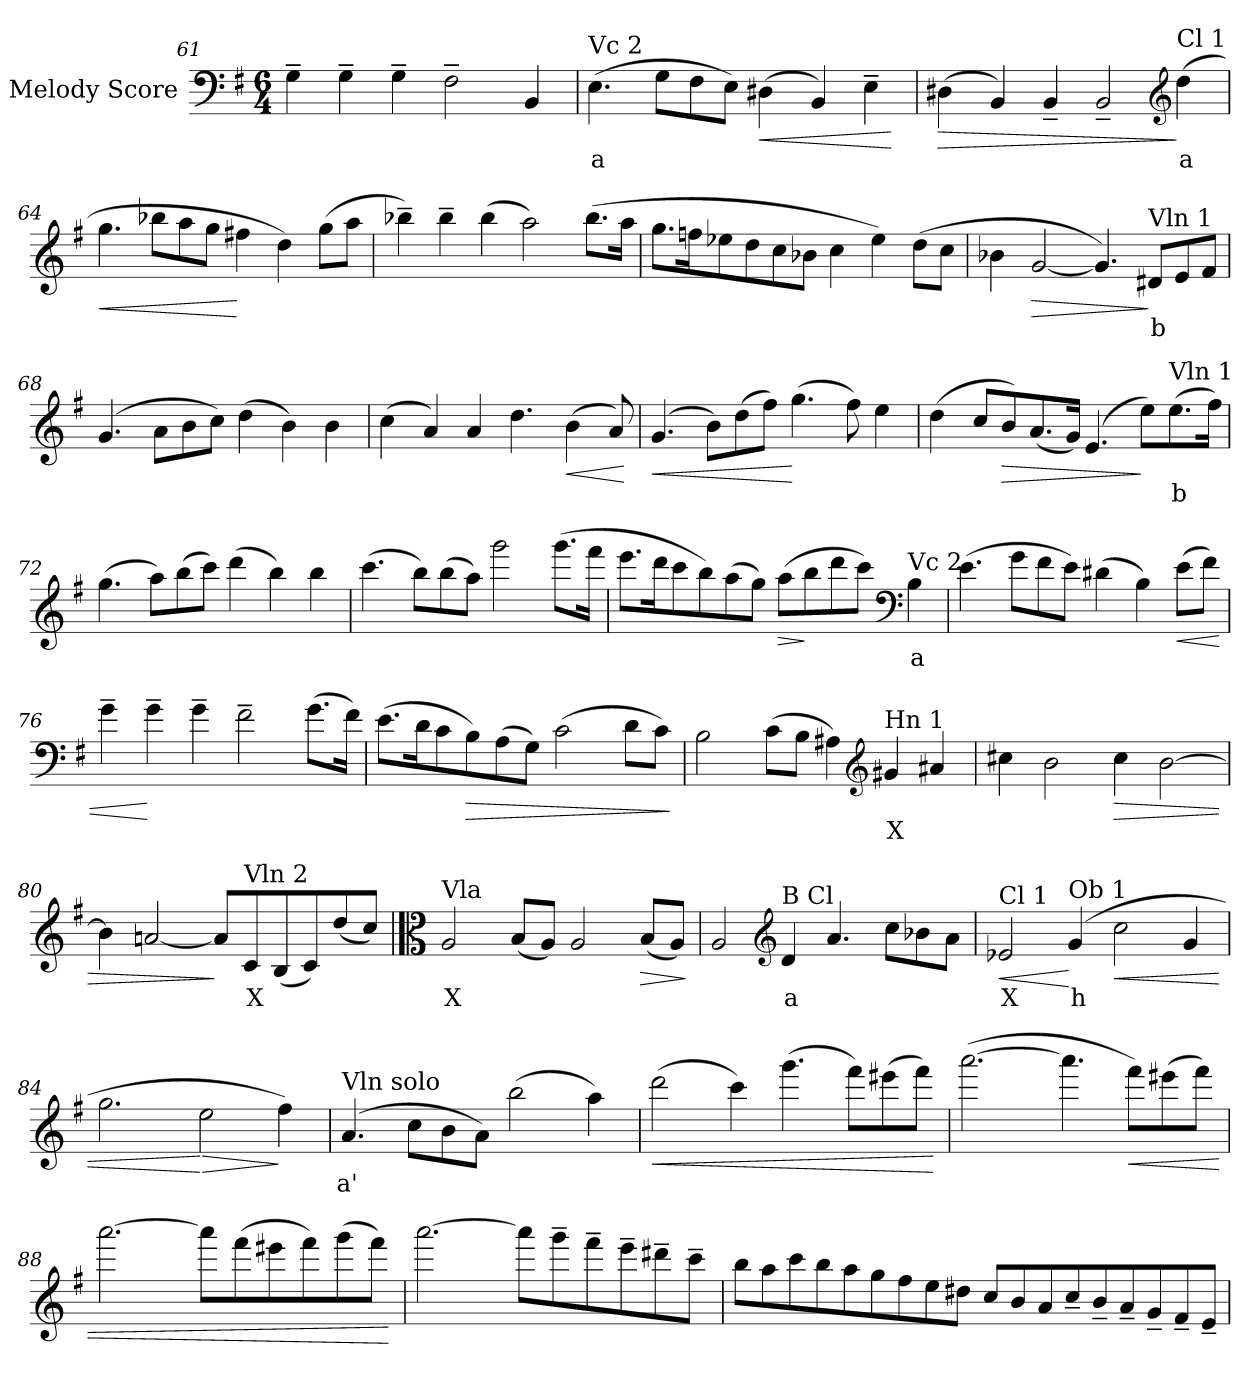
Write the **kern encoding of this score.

**kern	**text	**dynam
*part1	*part1	*part1
*staff1	*staff1	*staff1
*I"Melody Score	*	*
*clefF4	*	*
*k[f#]	*	*
*M6/4	*	*
=61	=61	=61
4G~\	.	.
4G~\	.	.
4G~\	.	.
2F#~\	.	.
4BB/	.	.
=62	=62	=62
!LO:TX:a:t=Vc 2	!	!
!	!LO:LY:b:color=#FF0000	!
(4.E\	a	.
8G\L	.	.
8F#\	.	.
8E\J)	.	.
!	!	!LO:HP:b
(4D#X\	.	<
4BB/)	.	.
4E~\	.	.
.	.	[
=63	=63	=63
!	!	!LO:HP:b
(4D#X\	.	>
4BB/)	.	.
4BB~/	.	.
2BB~/	.	.
*clefG2	*	*
!LO:TX:a:t=Cl 1	!	!
!	!LO:LY:b:color=#FF0000	!
(4dd\	a	]
=64	=64	=64
!	!	!LO:HP:b
4.gg\	.	<
8bb-\L	.	.
8aa\	.	.
8gg\J	.	.
4ff#X\	.	[
4dd\)	.	.
(8gg\L	.	.
8aa\J	.	.
=65	=65	=65
4bb-~\)	.	.
4bb-~\	.	.
(4bb-\	.	.
2aa\)	.	.
(8.bb-\L	.	.
16aa\Jk	.	.
=66	=66	=66
8.gg\L	.	.
16ff\K	.	.
8ee-\	.	.
8dd\	.	.
8cc\	.	.
8b-\J	.	.
4cc\	.	.
4ee-\)	.	.
(8dd\L	.	.
8cc\J	.	.
=67	=67	=67
4b-\	.	.
!	!	!LO:HP:b
[2g/	.	>
4.g/])	.	.
!LO:TX:a:t=Vln 1	!	!
!	!LO:LY:b:color=#FF0000	!
8d#X/L	b	]
8e/	.	.
8f#/J	.	.
=68	=68	=68
(4.g/	.	.
8a\L	.	.
8b\	.	.
8cc\J)	.	.
(4dd\	.	.
4b\)	.	.
4b\	.	.
=69	=69	=69
(4cc\	.	.
4a/)	.	.
4a/	.	.
4.dd\	.	.
!	!	!LO:HP:b
(4b\	.	<
8a/)	.	.
.	.	[
=70	=70	=70
!	!	!LO:HP:b
(4.g/	.	<
8b\L)	.	.
(8dd\	.	.
8ff#\J)	.	.
(4.gg\	.	[
8ff#\)	.	.
4ee\	.	.
=71	=71	=71
(4dd\	.	.
8cc/L	.	.
!	!	!LO:HP:b
8b/)	.	>
(8.a/	.	.
16g/Jk)	.	.
(4.e/	.	.
8ee\L)	.	]
!LO:TX:a:t=Vln 1	!	!
!	!LO:LY:b:color=#FF0000	!
(8.ee\	b	.
16ff#\Jk)	.	.
=72	=72	=72
(4.gg\	.	.
8aa\L)	.	.
(8bb\	.	.
8ccc\J)	.	.
(4ddd\	.	.
4bb\)	.	.
4bb\	.	.
=73	=73	=73
(4.ccc\	.	.
8bb\L)	.	.
(8bb\	.	.
8aa\J)	.	.
2ggg\	.	.
(8.ggg\L	.	.
16fff#\Jk	.	.
=74	=74	=74
8.eee\L	.	.
16ddd\K	.	.
8ccc\	.	.
8bb\)	.	.
(8aa\	.	.
8gg\J)	.	.
!	!	!LO:HP:b
(8aa\L	.	>
8bb\	.	]
8ddd\	.	.
8ccc\J)	.	.
*clefF4	*	*
!LO:TX:a:t=Vc 2	!	!
!	!LO:LY:b:color=#FF0000	!
4B\	a	.
=75	=75	=75
(4.e\	.	.
8g\L	.	.
8f#\	.	.
8e\J)	.	.
(4d#X\	.	.
4B\)	.	.
!	!	!LO:HP:b
(8e\L	.	<
8f#\J)	.	.
=76	=76	=76
4g~\	.	.
4g~\	.	[
4g~\	.	.
2f#~\	.	.
(8.g\L	.	.
16f#\Jk)	.	.
=77	=77	=77
(8.e\L	.	.
16d\K	.	.
8c\	.	.
!	!	!LO:HP:b
8B\)	.	>
(8A\	.	.
8G\J)	.	.
(2c\	.	.
8d\L	.	.
8c\J)	.	.
.	.	]
=78	=78	=78
2B\	.	.
(8c\L	.	.
8B\J	.	.
4A#X\)	.	.
*clefG2	*	*
!LO:TX:a:t=Hn 1	!	!
!	!LO:LY:b:color=#FF0000	!
4g#X/	X	.
4a#X/	.	.
=79	=79	=79
4cc#X\	.	.
2b\	.	.
!	!	!LO:HP:b
4cc#\	.	>
[2b\	.	.
=80	=80	=80
4b\]	.	.
[2an/	.	.
8a/L]	.	]
!LO:TX:a:t=Vln 2	!	!
!	!LO:LY:b:color=#FF0000	!
8c/	X	.
(8B/	.	.
8c/)	.	.
(8dd/	.	.
8cc/J)	.	.
=81	=81	=81
*clefC3	*	*
!LO:TX:a:t=Vla	!	!
!	!LO:LY:b:color=#FF0000	!
2A/	X	.
(8B/L	.	.
8A/J)	.	.
2A/	.	.
!	!	!LO:HP:b
(8B/L	.	>
8A/J)	.	.
.	.	]
=82	=82	=82
2A/	.	.
*clefG2	*	*
!LO:TX:a:t=B Cl	!	!
!	!LO:LY:b:color=#FF0000	!
4d/	a	.
4.a/	.	.
8cc\L	.	.
8b-\	.	.
8a\J	.	.
=83	=83	=83
!LO:TX:a:t=Cl 1	!	!
!	!LO:LY:b:color=#FF0000	!LO:HP:b
2e-/	X	<
!LO:TX:a:t=Ob 1	!	!
!	!LO:LY:b:color=#FF0000	!
(4g/	h	[
!	!	!LO:HP:b
2cc\	.	<
4g/	.	.
=84	=84	=84
2.gg\	.	.
!	!	!LO:HP:n=1:b
2ee\	.	[ >
4ff#\)	.	]
=85	=85	=85
!LO:TX:a:t=Vln solo	!	!
!	!LO:LY:b:color=#FF0000	!
(4.a/	a'	.
8cc\L	.	.
8b\	.	.
8a\J)	.	.
(2bb\	.	.
4aa\)	.	.
=86	=86	=86
!	!	!LO:HP:b
(2ddd\	.	<
4ccc\)	.	.
(4.ggg\	.	.
8fff#\L)	.	.
(8eee#X\	.	.
8fff#\J)	.	.
.	.	[
=87	=87	=87
([2.aaa\	.	.
4.aaa\]	.	.
!	!	!LO:HP:b
8fff#\L)	.	<
(8eee#X\	.	.
8fff#\J)	.	.
=88	=88	=88
[2.aaa\	.	.
8aaa\L]	.	.
(8fff#\	.	.
8eee#X\	.	.
8fff#\)	.	.
(8ggg\	.	.
8fff#\J)	.	.
.	.	[
=89	=89	=89
[2.aaa\	.	.
8aaa\L]	.	.
8ggg~\	.	.
8fff#~\	.	.
8eee~\	.	.
8ddd#X~\	.	.
8ccc~\J	.	.
=90	=90	=90
*Xtuplet	*	*
12bb\L	.	.
12aa\	.	.
12ccc\	.	.
12bb\	.	.
12aa\	.	.
12gg\	.	.
12ff#\	.	.
12ee\	.	.
12dd#X\J	.	.
12cc/L	.	.
12b/	.	.
12a/	.	.
12cc~/	.	.
12b~/	.	.
12a~/	.	.
12g~/	.	.
12f#~/	.	.
12e~/J	.	.
=	=	=
*-	*-	*-
